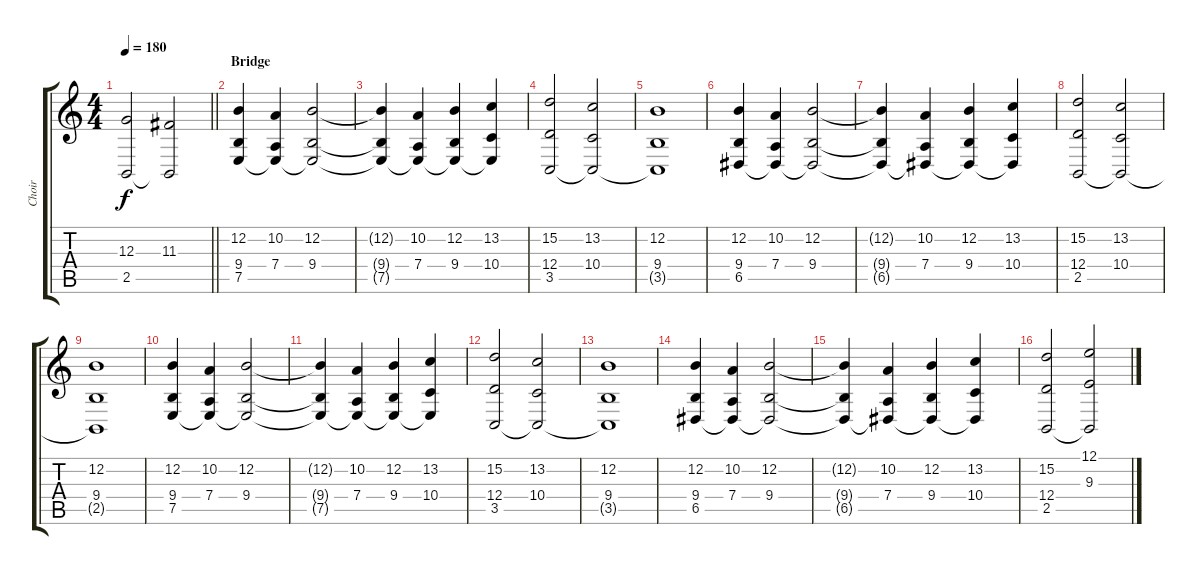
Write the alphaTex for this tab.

\track ("Choir" "Choir") {instrument choiraahs}
\staff {score tabs}
\tuning (E4 B3 G3 D3 A2 D2) {hide}
\ts (4 4)
\tempo 180
\clef g2
\barLineRight lightlight
\ks c
(12.3 2.5{t}).2{dy f} (11.3 2.5{t}).2 |
\section ("" "Bridge")
(12.2 9.4 7.5).4 (10.2 7.4 7.5{t}).4 (12.2 9.4 7.5{t}).2 |
(12.2{t} 9.4{t} 7.5{t}).4 (10.2 7.4 7.5{t}).4 (12.2 9.4 7.5{t}).4 (13.2 10.4 7.5{t}).4 |
(15.2 12.4 3.5).2 (13.2 10.4 3.5{t}).2 |
(12.2 9.4 3.5{t}).1 |
(12.2 9.4 6.5).4 (10.2 7.4 6.5{t}).4 (12.2 9.4 6.5{t}).2 |
(12.2{t} 9.4{t} 6.5{t}).4 (10.2 7.4 6.5{t}).4 (12.2 9.4 6.5{t}).4 (13.2 10.4 6.5{t}).4 |
(15.2 12.4 2.5).2 (13.2 10.4 2.5{t}).2 |
(12.2 9.4 2.5{t}).1 |
(12.2 9.4 7.5).4 (10.2 7.4 7.5{t}).4 (12.2 9.4 7.5{t}).2 |
(12.2{t} 9.4{t} 7.5{t}).4 (10.2 7.4 7.5{t}).4 (12.2 9.4 7.5{t}).4 (13.2 10.4 7.5{t}).4 |
(15.2 12.4 3.5).2 (13.2 10.4 3.5{t}).2 |
(12.2 9.4 3.5{t}).1 |
(12.2 9.4 6.5).4 (10.2 7.4 6.5{t}).4 (12.2 9.4 6.5{t}).2 |
(12.2{t} 9.4{t} 6.5{t}).4 (10.2 7.4 6.5{t}).4 (12.2 9.4 6.5{t}).4 (13.2 10.4 6.5{t}).4 |
(15.2 12.4 2.5).2 (12.1 9.3 2.5{t}).2
